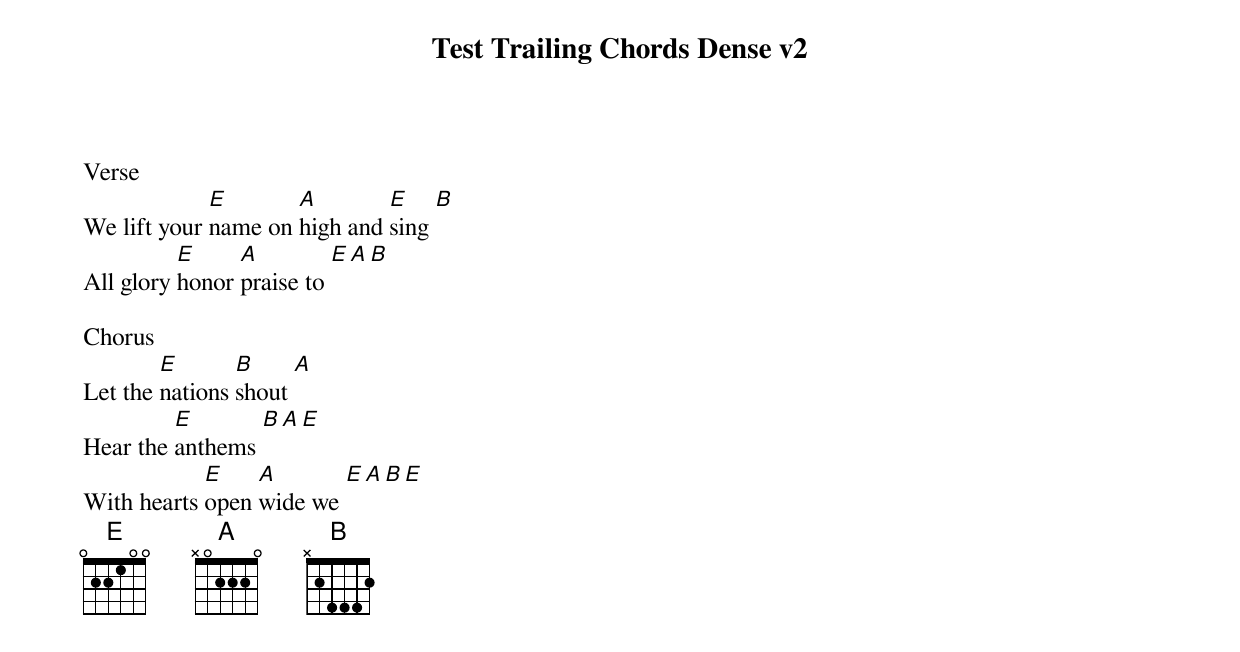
{title: Test Trailing Chords Dense v2}
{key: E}
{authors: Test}
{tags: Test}

Verse
We lift your [E]name on [A]high and [E]sing [B]
All glory [E]honor [A]praise to [E][A][B]

Chorus
Let the [E]nations [B]shout [A]
Hear the [E]anthems [B][A][E]
With hearts [E]open [A]wide we [E][A][B][E]
